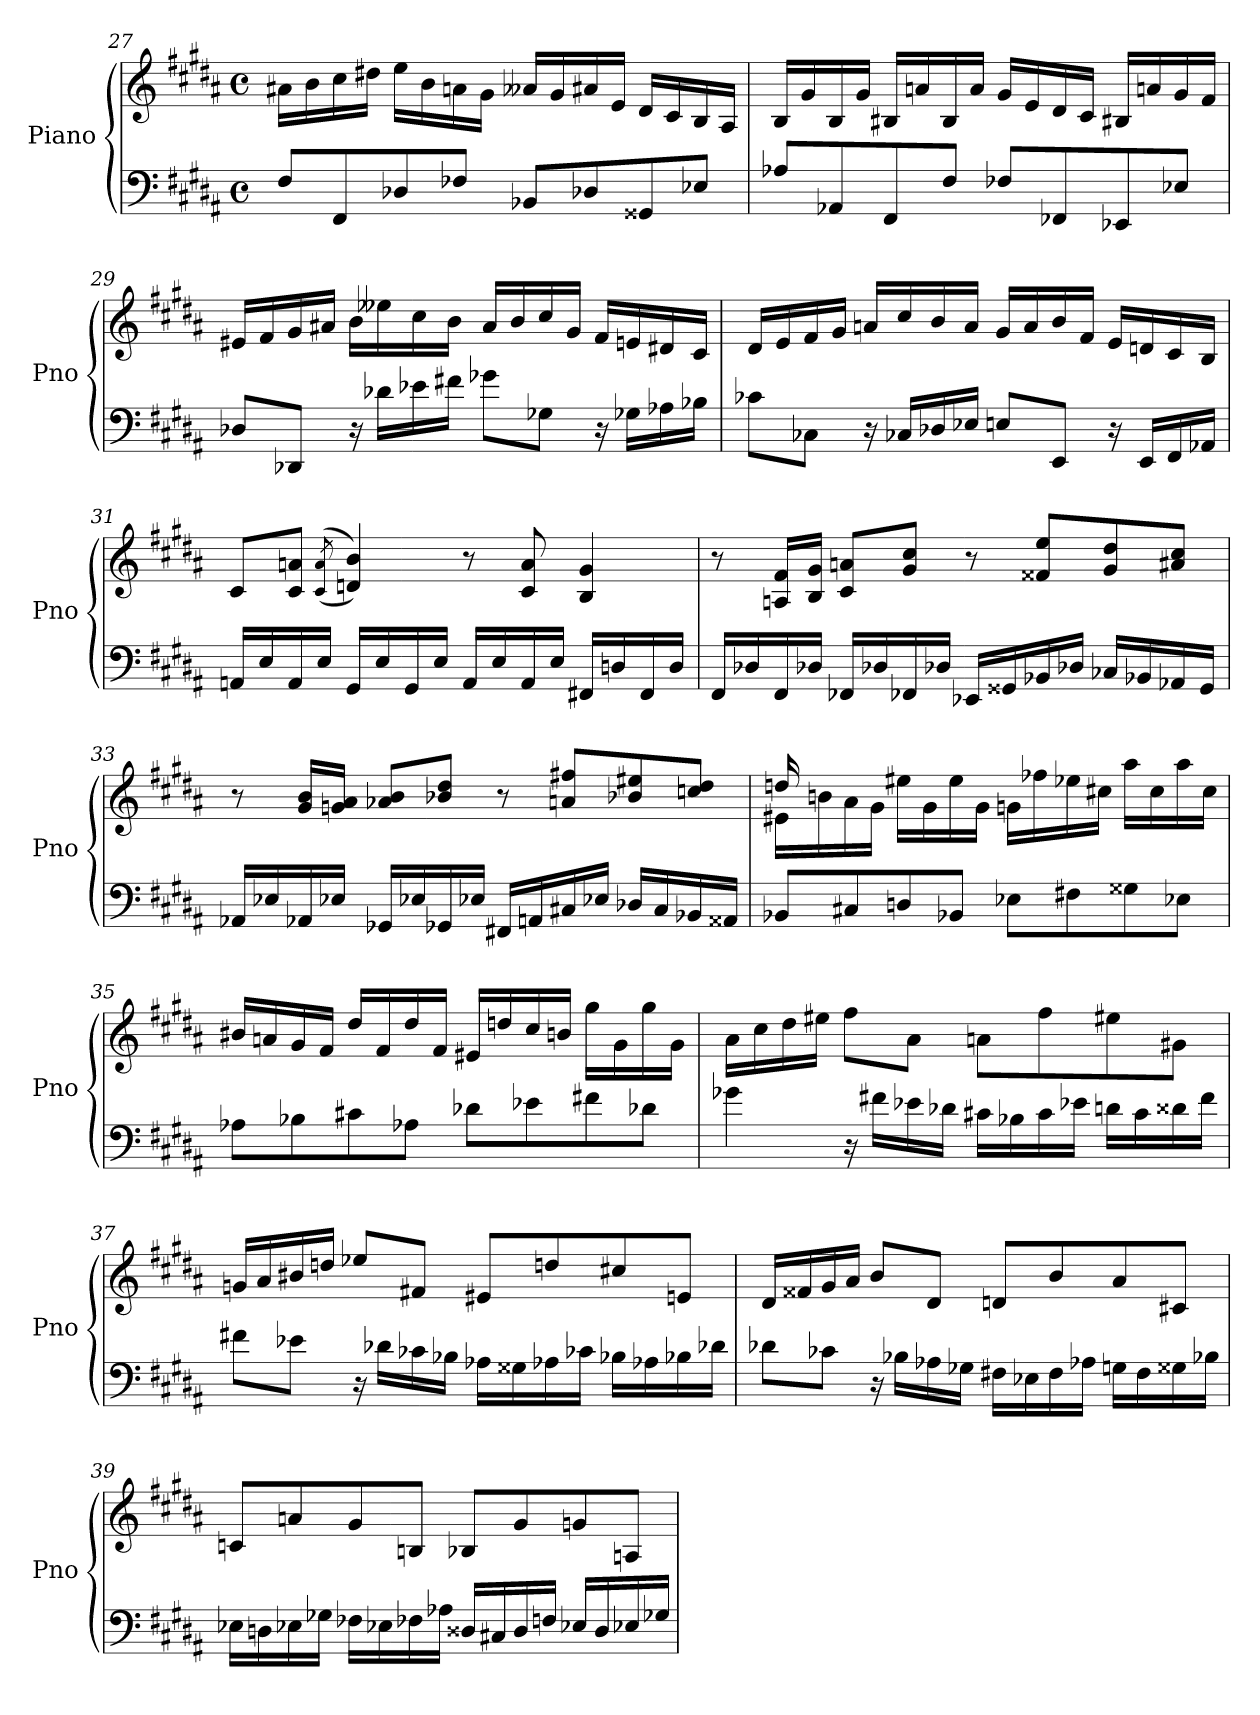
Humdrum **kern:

**kern	**kern
*part1	*part1
*staff2	*staff1
*I"Piano	*
*I'Pno	*
*clefF4	*clefG2
*k[f#c#g#d#a#]	*k[f#c#g#d#a#]
*M4/4	*M4/4
*met(c)	*met(c)
=27	=27
8F#/L	16a#X\LL
.	16b\
8FF#/	16cc#\
.	16dd#X\JJ
8D-Xi/	16ee\LL
.	16b\
8F-Xi/J	16an\
.	16g#\JJ
8BB-Xi/L	16a--Xi/LL
.	16g#/
8D-Xi/	16a#X/
.	16e/JJ
8GG##Xi/	16d#/LL
.	16c#/
8E-Xi/J	16B/
.	16A#/JJ
!!LO:LB:g=z
=28	=28
8A-Xi/L	16B/LL
.	16g#/
8AA-Xi/	16B/
.	16g#/JJ
8FF#/	16B#X/LL
.	16an/
8F#/J	16B#/
.	16a/JJ
8F-Xi/L	16g#/LL
.	16e/
8FF-Xi/	16d#/
.	16c#/JJ
8EE-Xi/	16B#X/LL
.	16an/
8E-Xi/J	16g#/
.	16f#/JJ
=29	=29
8D-Xi/L	16e#X/LL
.	16f#/
8DD-Xi/J	16g#/
.	16a#X/JJ
16r	16b\LL
16d-Xi\LL	16ee--Xi\
16e-Xi\	16cc#\
16f#Xi\JJ	16b\JJ
8g-Xi\L	16a#/LL
.	16b/
8G-Xi\J	16cc#/
.	16g#/JJ
16r	16f#/LL
16G-Xi\LL	16en/
16A-Xi\	16d#X/
16B-Xi\JJ	16c#/JJ
=30	=30
8c-Xi\L	16d#/LL
.	16e/
8C-Xi\J	16f#/
.	16g#/JJ
16r	16an/LL
16C-Xi/LL	16cc#/
16D-Xi/	16b/
16E-Xi/JJ	16a/JJ
8E/L	16g#/LL
.	16a/
8EE/J	16b/
.	16f#/JJ
16r	16e/LL
16EE/LL	16dn/
16FF#/	16c#/
16AA-Xi/JJ	16B/JJ
!!LO:LB:g=z
=31	=31
16AAn/LL	8c#/L
16E/	.
16AA/	8c#/ 8an/J
16E/JJ	.
.	((>8qc#/ 8qa/
16GG#/LL	4dn/ 4b/))
16E/	.
16GG#/	.
16E/JJ	.
16AA/LL	8r
16E/	.
16AA/	8c#/ 8a/
16E/JJ	.
16FF#Xi/LL	4B/ 4g#/
16Dn/	.
16FF#i/	.
16D/JJ	.
=32	=32
16FF#/LL	8r
16D-Xi/	.
16FF#/	16An/ 16f#/LL
16D-Xi/JJ	16B/ 16g#/JJ
16FF-Xi/LL	8c#/ 8an/L
16D-Xi/	.
16FF-Xi/	8g#/ 8cc#/J
16D-Xi/JJ	.
16EE-Xi/LL	8r
16GG##Xi/	.
16BB-Xi/	8f##X/ 8ee/L
16D-Xi/JJ	.
16C-Xi/LL	8g#/ 8dd#/
16BB-Xi/	.
16AA-Xi/	8a#X/ 8cc#/J
16GG##i/JJ	.
=33	=33
16AA-Xi/LL	8r
16E-Xi/	.
16AA-Xi/	16g#/ 16b/LL
16E-Xi/JJ	16gni/ 16a#/JJ
16GG-Xi/LL	8a-Xi/ 8b/L
16E-Xi/	.
16GG-Xi/	8b-Xi/ 8dd#/J
16E-Xi/JJ	.
16FF#Xi/LL	8r
16AAni/	.
16C#Xi/	8ani/ 8ff#X/L
16E-Xi/JJ	.
16D-Xi/LL	8b-Xi/ 8ee#X/
16C#i/	.
16BB-Xi/	8ccni/ 8dd#/J
16AA##i/JJ	.
!!LO:PB:g=z
=34	=34
*^	*^
16ryy	8BB-Xi/L	16e#X\LL	16ddni/
2...ryy	.	16bn\	2...ryy
.	8C#Xi/	16a#\	.
.	.	16g#\JJ	.
.	8Dni/	16ee#X\LL	.
.	.	16g#\	.
.	8BB-Xi/J	16ee#\	.
.	.	16g#\JJ	.
.	8E-Xi\L	16gni\LL	.
.	.	16ff-Xi\	.
.	8F#Xi\	16ee-Xi\	.
.	.	16cc#X\JJ	.
.	8G##Xi\	16aa#\LL	.
.	.	16cc#\	.
.	8E-Xi\J	16aa#\	.
.	.	16cc#\JJ	.
*v	*v	*	*
*	*v	*v
=35	=35
8A-Xi\L	16b#X/LL
.	16an/
8B-Xi\	16g#/
.	16f#/JJ
8c#Xi\	16dd#/LL
.	16f#/
8A-Xi\J	16dd#/
.	16f#/JJ
8d-Xi\L	16e#X/LL
.	16ddn/
8e-Xi\	16cc#/
.	16bn/JJ
8f#Xi\	16gg#\LL
.	16g#\
8d-Xi\J	16gg#\
.	16g#\JJ
=36	=36
4g-Xi\	16a#\LL
.	16cc#\
.	16dd#\
.	16ee#X\JJ
16r	8ff#\L
16f#Xi\LL	.
16e-Xi\	8a#\J
16d-Xi\JJ	.
16c#Xi\LL	8ani\L
16B-Xi\	.
16c#i\	8ff#\
16e-Xi\JJ	.
16dni\LL	8ee#X\
16c#i\	.
16d##i\	8g#X\J
16f#i\JJ	.
!!LO:LB:g=z
=37	=37
8f#Xi\L	16gni/LL
.	16a#/
8e-Xi\J	16b#X/
.	16ddni/JJ
16r	8ee-Xi/L
16d-Xi\LL	.
16c-Xi\	8f#X/J
16B-Xi\JJ	.
16A-Xi\LL	8e#X/L
16G##Xi\	.
16A-Xi\	8ddn/
16c-Xi\JJ	.
16B-Xi\LL	8cc#X/
16A-Xi\	.
16B-Xi\	8en/J
16d-Xi\JJ	.
=38	=38
8d-Xi\L	16d#/LL
.	16f##X/
8c-Xi\J	16g#/
.	16a#/JJ
16r	8b/L
16B-Xi\LL	.
16A-Xi\	8d#/J
16G-Xi\JJ	.
16F#Xi\LL	8dni/L
16E-Xi\	.
16F#i\	8b/
16A-Xi\JJ	.
16Gni\LL	8a#/
16F#i\	.
16G##i\	8c#X/J
16B-Xi\JJ	.
=39	=39
16E-Xi\LL	8cni/L
16Dni\	.
16E-Xi\	8an/
16G-Xi\JJ	.
16F-Xi\LL	8g#/
16E-Xi\	.
16F-Xi\	8Bn/J
16A-Xi\JJ	.
16D##i/LL	8B-Xi/L
16C#Xi/	.
16D##i/	8g#/
16Fni/JJ	.
16E-Xi/LL	8gni/
16D##i/	.
16E-Xi/	8An/J
16G-Xi/JJ	.
=	=
*-	*-
